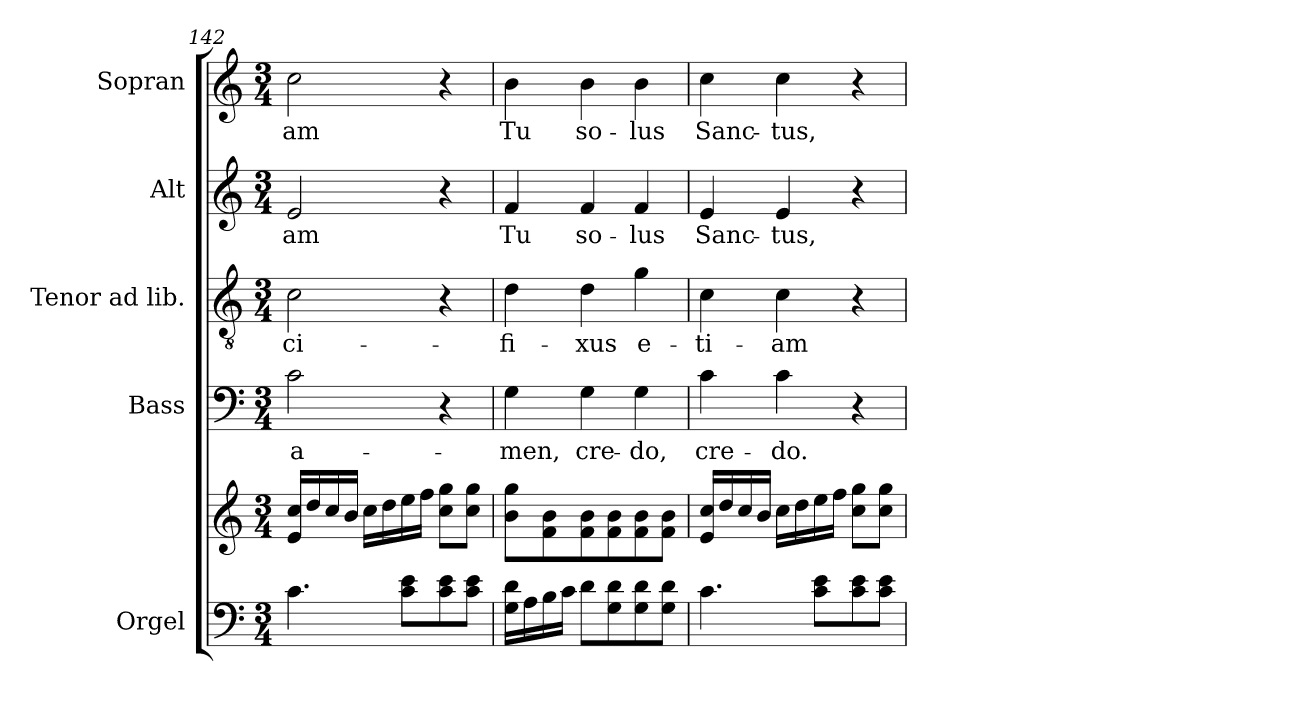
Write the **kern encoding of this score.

**kern	**kern	**kern	**text	**kern	**text	**kern	**text	**kern	**text
*part5	*part5	*part4	*part4	*part3	*part3	*part2	*part2	*part1	*part1
*staff6	*staff5	*staff4	*staff4	*staff3	*staff3	*staff2	*staff2	*staff1	*staff1
*I"Orgel	*	*I"Bass	*	*I"Tenor ad lib.	*	*I"Alt	*	*I"Sopran	*
*I'Org.	*	*I'B	*	*I'T	*	*I'A	*	*I'S	*
*clefF4	*clefG2	*clefF4	*	*clefGv2	*	*clefG2	*	*clefG2	*
*k[]	*k[]	*k[]	*	*k[]	*	*k[]	*	*k[]	*
*C:	*C:	*C:	*	*C:	*	*C:	*	*C:	*
*M3/4	*M3/4	*M3/4	*	*M3/4	*	*M3/4	*	*M3/4	*
=142	=142	=142	=142	=142	=142	=142	=142	=142	=142
!	!	!	!LO:LY:b	!	!LO:LY:b	!	!LO:LY:b	!	!LO:LY:b
4.c\	16e/ 16cc/LL	2c\	a-	2c\	-ci-	2e/	-am	2cc\	-am
.	16dd/	.	.	.	.	.	.	.	.
.	16cc/	.	.	.	.	.	.	.	.
.	16b/JJ	.	.	.	.	.	.	.	.
.	16cc\LL	.	.	.	.	.	.	.	.
.	16dd\	.	.	.	.	.	.	.	.
8c\ 8e\L	16ee\	.	.	.	.	.	.	.	.
.	16ff\JJ	.	.	.	.	.	.	.	.
8c\ 8e\	8cc\ 8gg\L	4r	.	4r	.	4r	.	4r	.
8c\ 8e\J	8cc\ 8gg\J	.	.	.	.	.	.	.	.
=143	=143	=143	=143	=143	=143	=143	=143	=143	=143
!	!	!	!LO:LY:b	!	!LO:LY:b	!	!LO:LY:b	!	!LO:LY:b
16G\ 16d\LL	8b\ 8gg\L	4G\	-men,	4d\	-fi-	4f/	Tu	4b\	Tu
16A\	.	.	.	.	.	.	.	.	.
16B\	8f\ 8b\	.	.	.	.	.	.	.	.
16c\JJ	.	.	.	.	.	.	.	.	.
!	!	!	!LO:LY:b	!	!LO:LY:b	!	!LO:LY:b	!	!LO:LY:b
8d\L	8f\ 8b\	4G\	cre-	4d\	-xus	4f/	so-	4b\	so-
8G\ 8d\	8f\ 8b\	.	.	.	.	.	.	.	.
!	!	!	!LO:LY:b	!	!LO:LY:b	!	!LO:LY:b	!	!LO:LY:b
8G\ 8d\	8f\ 8b\	4G\	-do,	4g\	e-	4f/	-lus	4b\	-lus
8G\ 8d\J	8f\ 8b\J	.	.	.	.	.	.	.	.
=144	=144	=144	=144	=144	=144	=144	=144	=144	=144
!	!	!	!LO:LY:b	!	!LO:LY:b	!	!LO:LY:b	!	!LO:LY:b
4.c\	16e/ 16cc/LL	4c\	cre-	4c\	-ti-	4e/	Sanc-	4cc\	Sanc-
.	16dd/	.	.	.	.	.	.	.	.
.	16cc/	.	.	.	.	.	.	.	.
.	16b/JJ	.	.	.	.	.	.	.	.
!	!	!	!LO:LY:b	!	!LO:LY:b	!	!LO:LY:b	!	!LO:LY:b
.	16cc\LL	4c\	-do.	4c\	-am	4e/	-tus,	4cc\	-tus,
.	16dd\	.	.	.	.	.	.	.	.
8c\ 8e\L	16ee\	.	.	.	.	.	.	.	.
.	16ff\JJ	.	.	.	.	.	.	.	.
8c\ 8e\	8cc\ 8gg\L	4r	.	4r	.	4r	.	4r	.
8c\ 8e\J	8cc\ 8gg\J	.	.	.	.	.	.	.	.
=	=	=	=	=	=	=	=	=	=
*-	*-	*-	*-	*-	*-	*-	*-	*-	*-
